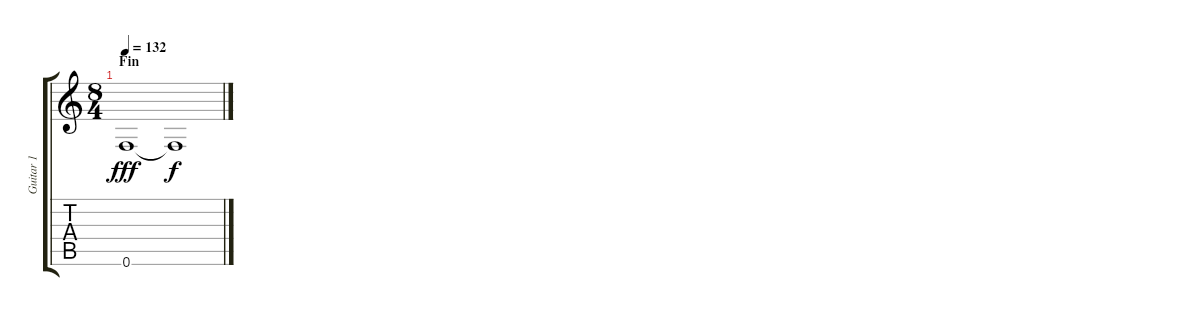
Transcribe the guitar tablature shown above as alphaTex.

\track ("Guitar 1" "Guitar 1") {instrument distortionguitar}
\staff {score tabs}
\tuning (F4 C4 Ab3 Eb3 Bb2 F2) {hide}
\ts (8 4)
\section ("" "Fin")
\tempo 132
\clef g2
\ks c
0.6.1{dy fff} 0.6{t}.1{dy f}
